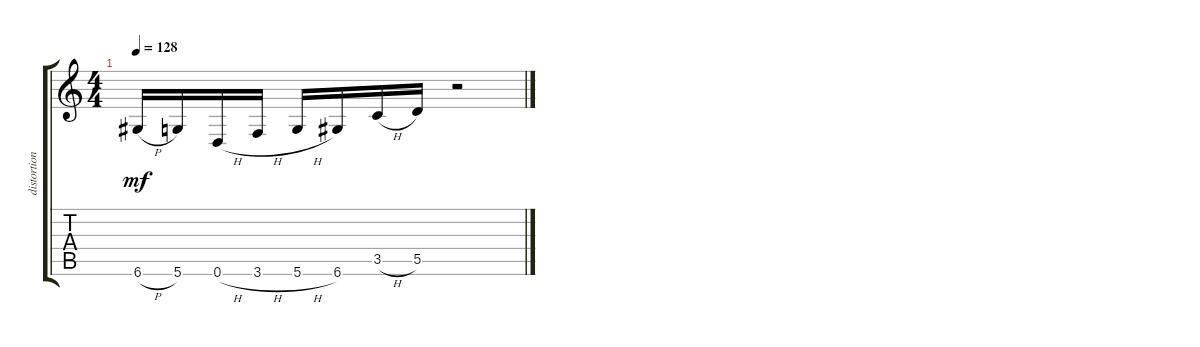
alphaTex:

\track ("distortion 2" "distortion") {instrument distortionguitar}
\staff {score tabs}
\tuning (E4 B3 G3 D3 A2 D2) {hide}
\ts (4 4)
\tempo 128
\clef g2
\ks c
6.6{h}.16{dy mf} 5.6.16 0.6{h}.16 3.6{h}.16 5.6{h}.16 6.6.16 3.5{h}.16 5.5.16 r.2
